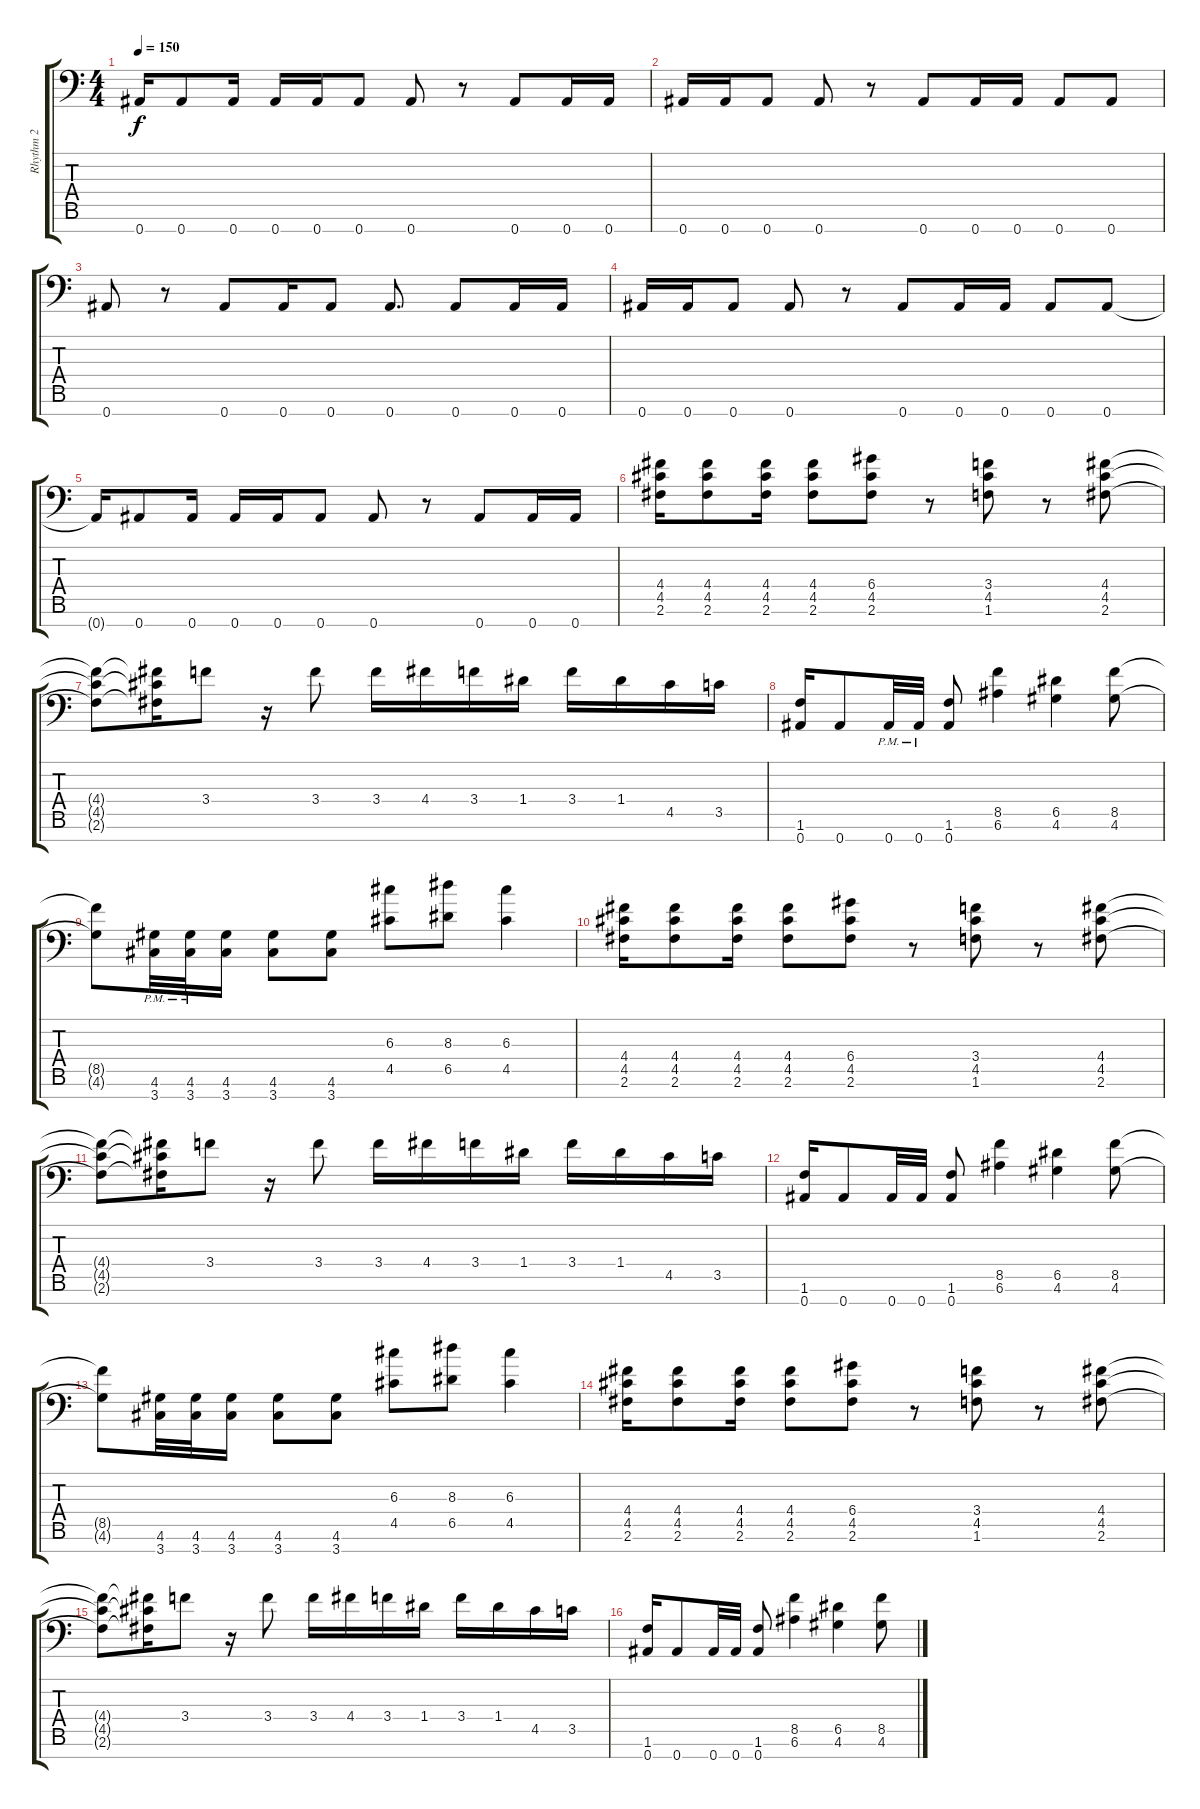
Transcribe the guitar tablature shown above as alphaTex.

\track ("Rhythm 2" "Rhythm 2") {instrument distortionguitar}
\staff {score tabs}
\tuning (E4 B3 G3 D3 A2 E2 Bb1) {hide}
\ts (4 4)
\tempo 150
\clef f4
\ks c
0.7{t}.16{dy f} 0.7.8 0.7.16 0.7.16 0.7.16 0.7.8 0.7.8 r.8 0.7.8 0.7.16 0.7.16 |
0.7.16 0.7.16 0.7.8 0.7.8 r.8 0.7.8 0.7.16 0.7.16 0.7.8 0.7.8 |
0.7.8 r.8 0.7.8 0.7.16 0.7.8 0.7.8{d} 0.7.8 0.7.16 0.7.16 |
0.7.16 0.7.16 0.7.8 0.7.8 r.8 0.7.8 0.7.16 0.7.16 0.7.8 0.7.8 |
0.7{t}.16 0.7.8 0.7.16 0.7.16 0.7.16 0.7.8 0.7.8 r.8 0.7.8 0.7.16 0.7.16 |
(4.4 4.5 2.6).16 (4.4 4.5 2.6).8 (4.4 4.5 2.6).16 (4.4 4.5 2.6).8 (6.4 4.5 2.6).8 r.8 (3.4 4.5 1.6).8 r.8 (4.4 4.5 2.6).8 |
(4.4{t} 4.5{t} 2.6{t}).8 (4.4{t} 4.5{t} 2.6{t}).16 3.4.8 r.16 3.4.8 3.4.16 4.4.16 3.4.16 1.4.16 3.4.16 1.4.16 4.5.16 3.5.16 |
(1.6 0.7).16 0.7.8 0.7{pm}.32 0.7{pm}.32 (1.6 0.7).8 (8.5 6.6).4 (6.5 4.6).4 (8.5 4.6).8 |
(8.5{t} 4.6{t}).8 (4.6{pm} 3.7{pm}).32 (4.6{pm} 3.7{pm}).32 (4.6 3.7).16 (4.6 3.7).8 (4.6 3.7).8 (6.3 4.5).8 (8.3 6.5).8 (6.3 4.5).4 |
(4.4 4.5 2.6).16 (4.4 4.5 2.6).8 (4.4 4.5 2.6).16 (4.4 4.5 2.6).8 (6.4 4.5 2.6).8 r.8 (3.4 4.5 1.6).8 r.8 (4.4 4.5 2.6).8 |
(4.4{t} 4.5{t} 2.6{t}).8 (4.4{t} 4.5{t} 2.6{t}).16 3.4.8 r.16 3.4.8 3.4.16 4.4.16 3.4.16 1.4.16 3.4.16 1.4.16 4.5.16 3.5.16 |
(1.6 0.7).16 0.7.8 0.7.32 0.7.32 (1.6 0.7).8 (8.5 6.6).4 (6.5 4.6).4 (8.5 4.6).8 |
(8.5{t} 4.6{t}).8 (4.6 3.7).32 (4.6 3.7).32 (4.6 3.7).16 (4.6 3.7).8 (4.6 3.7).8 (6.3 4.5).8 (8.3 6.5).8 (6.3 4.5).4 |
(4.4 4.5 2.6).16 (4.4 4.5 2.6).8 (4.4 4.5 2.6).16 (4.4 4.5 2.6).8 (6.4 4.5 2.6).8 r.8 (3.4 4.5 1.6).8 r.8 (4.4 4.5 2.6).8 |
(4.4{t} 4.5{t} 2.6{t}).8 (4.4{t} 4.5{t} 2.6{t}).16 3.4.8 r.16 3.4.8 3.4.16 4.4.16 3.4.16 1.4.16 3.4.16 1.4.16 4.5.16 3.5.16 |
(1.6 0.7).16 0.7.8 0.7.32 0.7.32 (1.6 0.7).8 (8.5 6.6).4 (6.5 4.6).4 (8.5 4.6).8
